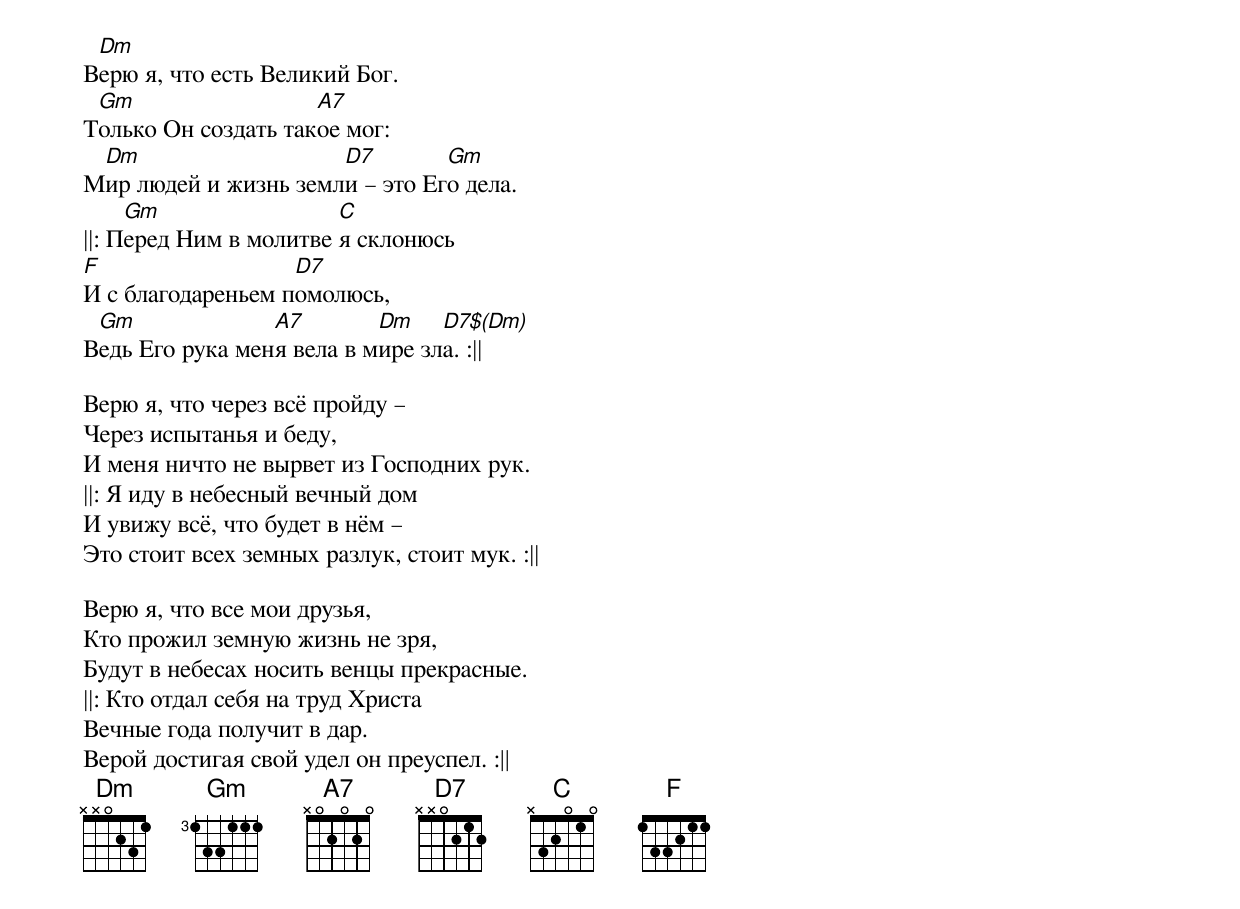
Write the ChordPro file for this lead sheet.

В[Dm]ерю я, что есть Великий Бог.
Т[Gm]олько Он создать так[A7]ое мог:
М[Dm]ир людей и жизнь земл[D7]и – это Ег[Gm]о дела.
||: П[Gm]еред Ним в молитве [C]я склонюсь
[F]И с благодареньем п[D7]омолюсь,
В[Gm]едь Его рука мен[A7]я вела в м[Dm]ире зл[D7$(Dm)]а. :||

Верю я, что через всё пройду –
Через испытанья и беду,
И меня ничто не вырвет из Господних рук.
||: Я иду в небесный вечный дом
И увижу всё, что будет в нём –
Это стоит всех земных разлук, стоит мук. :||

Верю я, что все мои друзья,
Кто прожил земную жизнь не зря,
Будут в небесах носить венцы прекрасные.
||: Кто отдал себя на труд Христа
Вечные года получит в дар.
Верой достигая свой удел он преуспел. :||
